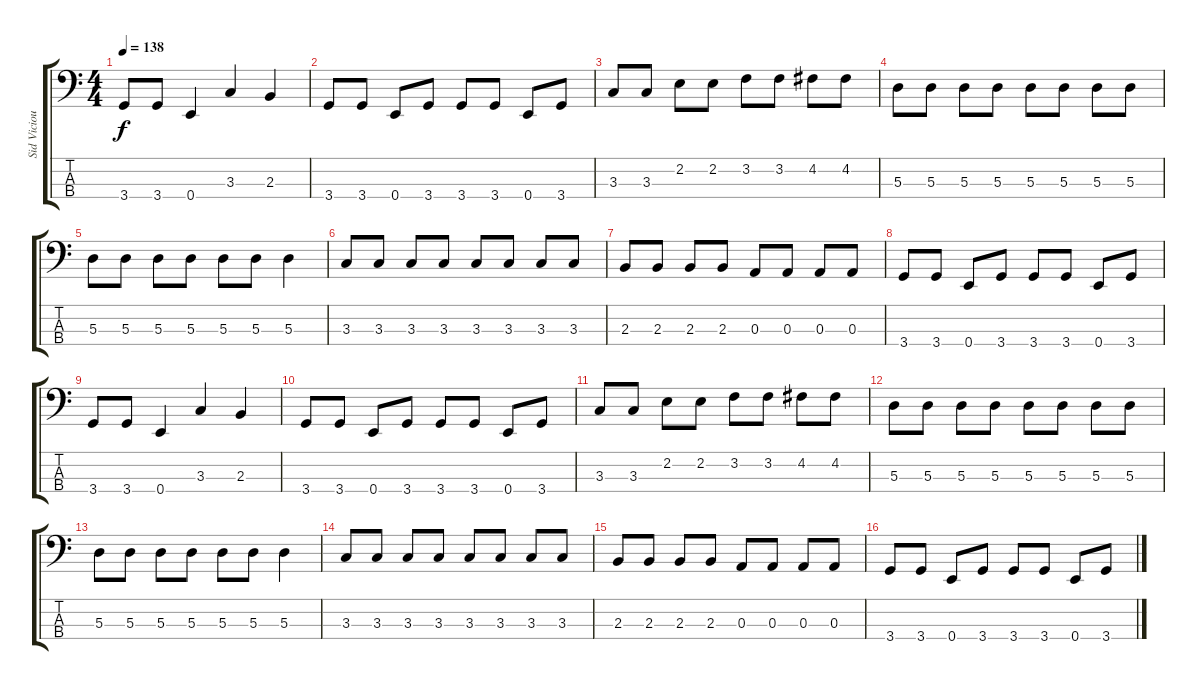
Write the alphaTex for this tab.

\track ("Sid Vicious" "Sid Viciou") {instrument electricbassfinger}
\staff {score tabs}
\tuning (G2 D2 A1 E1) {hide}
\ts (4 4)
\tempo 138
\clef f4
\ks c
3.4.8{dy f} 3.4.8 0.4.4 3.3.4 2.3.4 |
3.4.8 3.4.8 0.4.8 3.4.8 3.4.8 3.4.8 0.4.8 3.4.8 |
3.3.8 3.3.8 2.2.8 2.2.8 3.2.8 3.2.8 4.2.8 4.2.8 |
5.3.8 5.3.8 5.3.8 5.3.8 5.3.8 5.3.8 5.3.8 5.3.8 |
5.3.8 5.3.8 5.3.8 5.3.8 5.3.8 5.3.8 5.3.4 |
3.3.8 3.3.8 3.3.8 3.3.8 3.3.8 3.3.8 3.3.8 3.3.8 |
2.3.8 2.3.8 2.3.8 2.3.8 0.3.8 0.3.8 0.3.8 0.3.8 |
3.4.8 3.4.8 0.4.8 3.4.8 3.4.8 3.4.8 0.4.8 3.4.8 |
3.4.8 3.4.8 0.4.4 3.3.4 2.3.4 |
3.4.8 3.4.8 0.4.8 3.4.8 3.4.8 3.4.8 0.4.8 3.4.8 |
3.3.8 3.3.8 2.2.8 2.2.8 3.2.8 3.2.8 4.2.8 4.2.8 |
5.3.8 5.3.8 5.3.8 5.3.8 5.3.8 5.3.8 5.3.8 5.3.8 |
5.3.8 5.3.8 5.3.8 5.3.8 5.3.8 5.3.8 5.3.4 |
3.3.8 3.3.8 3.3.8 3.3.8 3.3.8 3.3.8 3.3.8 3.3.8 |
2.3.8 2.3.8 2.3.8 2.3.8 0.3.8 0.3.8 0.3.8 0.3.8 |
3.4.8 3.4.8 0.4.8 3.4.8 3.4.8 3.4.8 0.4.8 3.4.8
